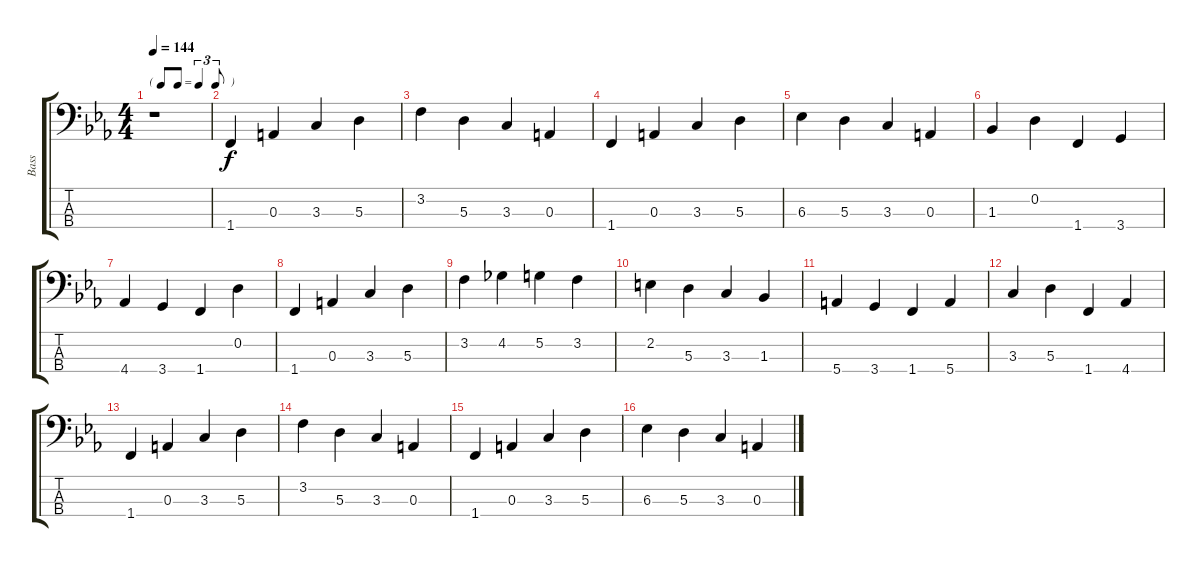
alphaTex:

\track ("Bass" "Bass") {instrument electricbassfinger}
\staff {score tabs}
\tuning (G2 D2 A1 E1) {hide}
\ts (4 4)
\tf triplet8th
\tempo 144
\clef f4
\ks eb
r.1{dy f instrument electricbassfinger} |
1.4.4 0.3.4 3.3.4 5.3.4 |
3.2.4 5.3.4 3.3.4 0.3.4 |
1.4.4 0.3.4 3.3.4 5.3.4 |
6.3.4 5.3.4 3.3.4 0.3.4 |
1.3.4 0.2.4 1.4.4 3.4.4 |
4.4.4 3.4.4 1.4.4 0.2.4 |
1.4.4 0.3.4 3.3.4 5.3.4 |
3.2.4 4.2.4 5.2.4 3.2.4 |
2.2.4 5.3.4 3.3.4 1.3.4 |
5.4.4 3.4.4 1.4.4 5.4.4 |
3.3.4 5.3.4 1.4.4 4.4.4 |
1.4.4 0.3.4 3.3.4 5.3.4 |
3.2.4 5.3.4 3.3.4 0.3.4 |
1.4.4 0.3.4 3.3.4 5.3.4 |
6.3.4 5.3.4 3.3.4 0.3.4
